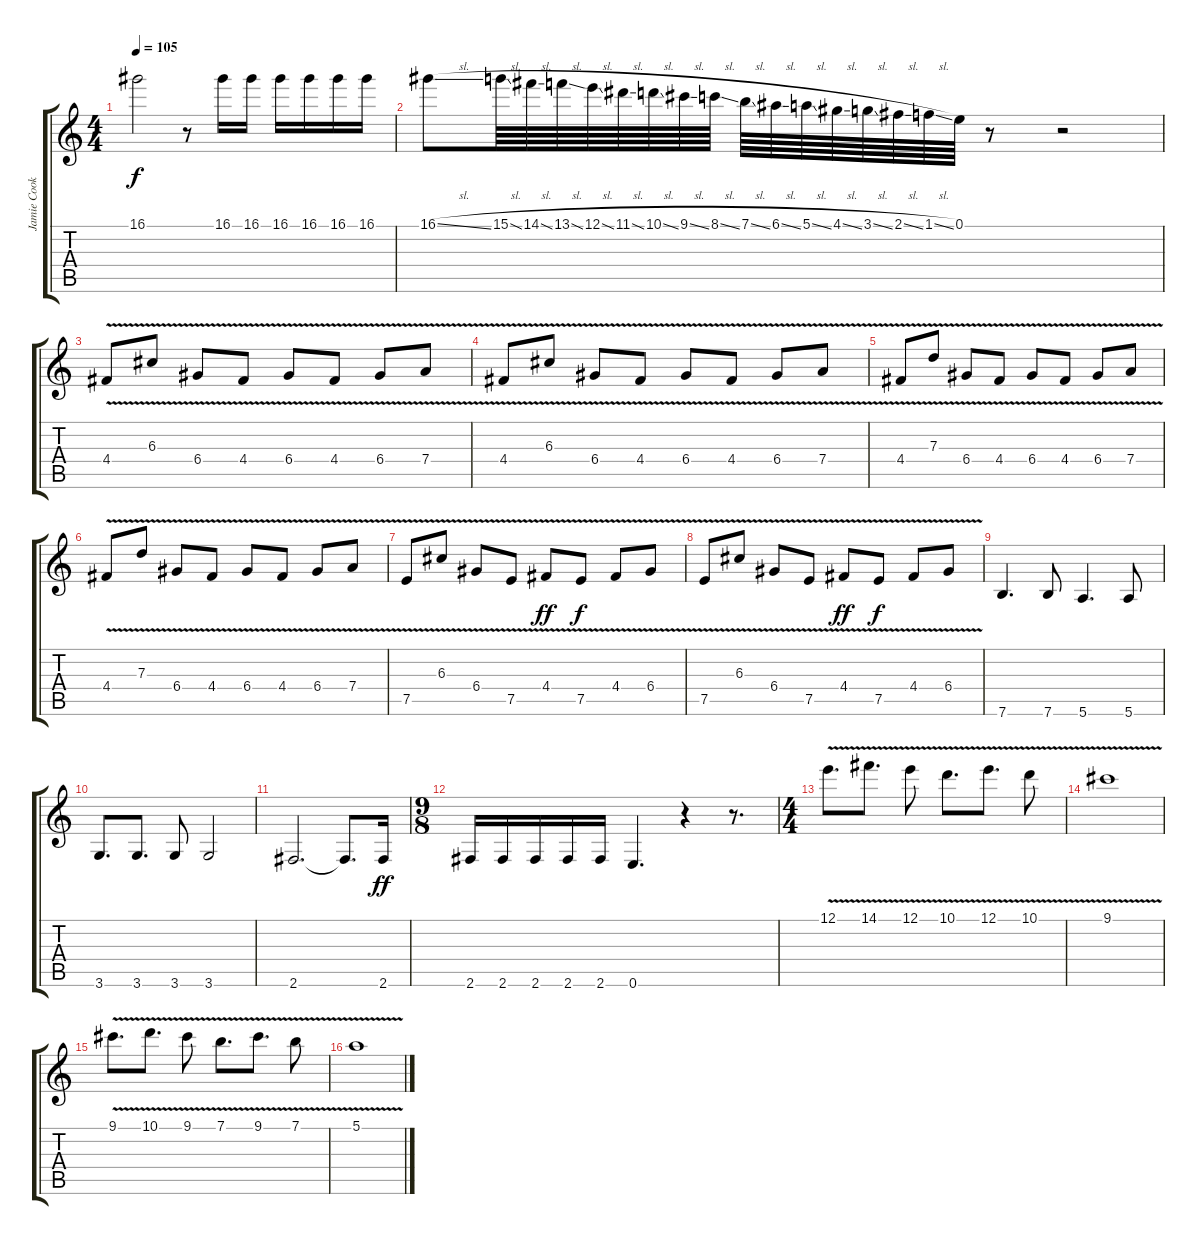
\track ("Jamie Cook" "Jamie Cook") {instrument electricguitarjazz}
\staff {score tabs}
\tuning (E4 B3 G3 D3 A2 E2) {hide}
\ts (4 4)
\tempo 105
\clef g2
\ks c
16.1.2{dy f} r.8 16.1.16 16.1.16 16.1.16 16.1.16 16.1.16 16.1.16 |
16.1{sl}.8 15.1{sl}.64 14.1{sl}.64 13.1{sl}.64 12.1{sl}.64 11.1{sl}.64 10.1{sl}.64 9.1{sl}.64 8.1{sl}.64 7.1{sl}.64 6.1{sl}.64 5.1{sl}.64 4.1{sl}.64 3.1{sl}.64 2.1{sl}.64 1.1{sl}.64 0.1.64 r.8 r.2 |
4.4{v}.8{instrument electricguitarjazz} 6.3{v}.8 6.4{v}.8 4.4{v}.8 6.4{v}.8 4.4{v}.8 6.4{v}.8 7.4{v}.8 |
4.4{v}.8 6.3{v}.8 6.4{v}.8 4.4{v}.8 6.4{v}.8 4.4{v}.8 6.4{v}.8 7.4{v}.8 |
4.4{v}.8 7.3{v}.8 6.4{v}.8 4.4{v}.8 6.4{v}.8 4.4{v}.8 6.4{v}.8 7.4{v}.8 |
4.4{v}.8 7.3{v}.8 6.4{v}.8 4.4{v}.8 6.4{v}.8 4.4{v}.8 6.4{v}.8 7.4{v}.8 |
7.5{v}.8 6.3{v}.8 6.4{v}.8 7.5{v}.8 4.4{v}.8{dy ff} 7.5{v}.8{dy f} 4.4{v}.8 6.4{v}.8 |
7.5{v}.8 6.3{v}.8 6.4{v}.8 7.5{v}.8 4.4{v}.8{dy ff} 7.5{v}.8{dy f} 4.4{v}.8 6.4{v}.8 |
7.6.4{d} 7.6.8 5.6.4{d} 5.6.8 |
3.6.8{d} 3.6.8{d} 3.6.8 3.6.2 |
2.6.2{d} 2.6{t}.8{d} 2.6.16{dy ff} |
\ts (9 8)
2.6.16 2.6.16 2.6.16 2.6.16 2.6.16 0.6.4{d} r.4 r.8{d} |
\ts (4 4)
12.1{v}.8{d} 14.1{v}.8{d} 12.1{v}.8 10.1{v}.8{d} 12.1{v}.8{d} 10.1{v}.8 |
9.1{v}.1 |
9.1{v}.8{d} 10.1{v}.8{d} 9.1{v}.8 7.1{v}.8{d} 9.1{v}.8{d} 7.1{v}.8 |
5.1{v}.1
